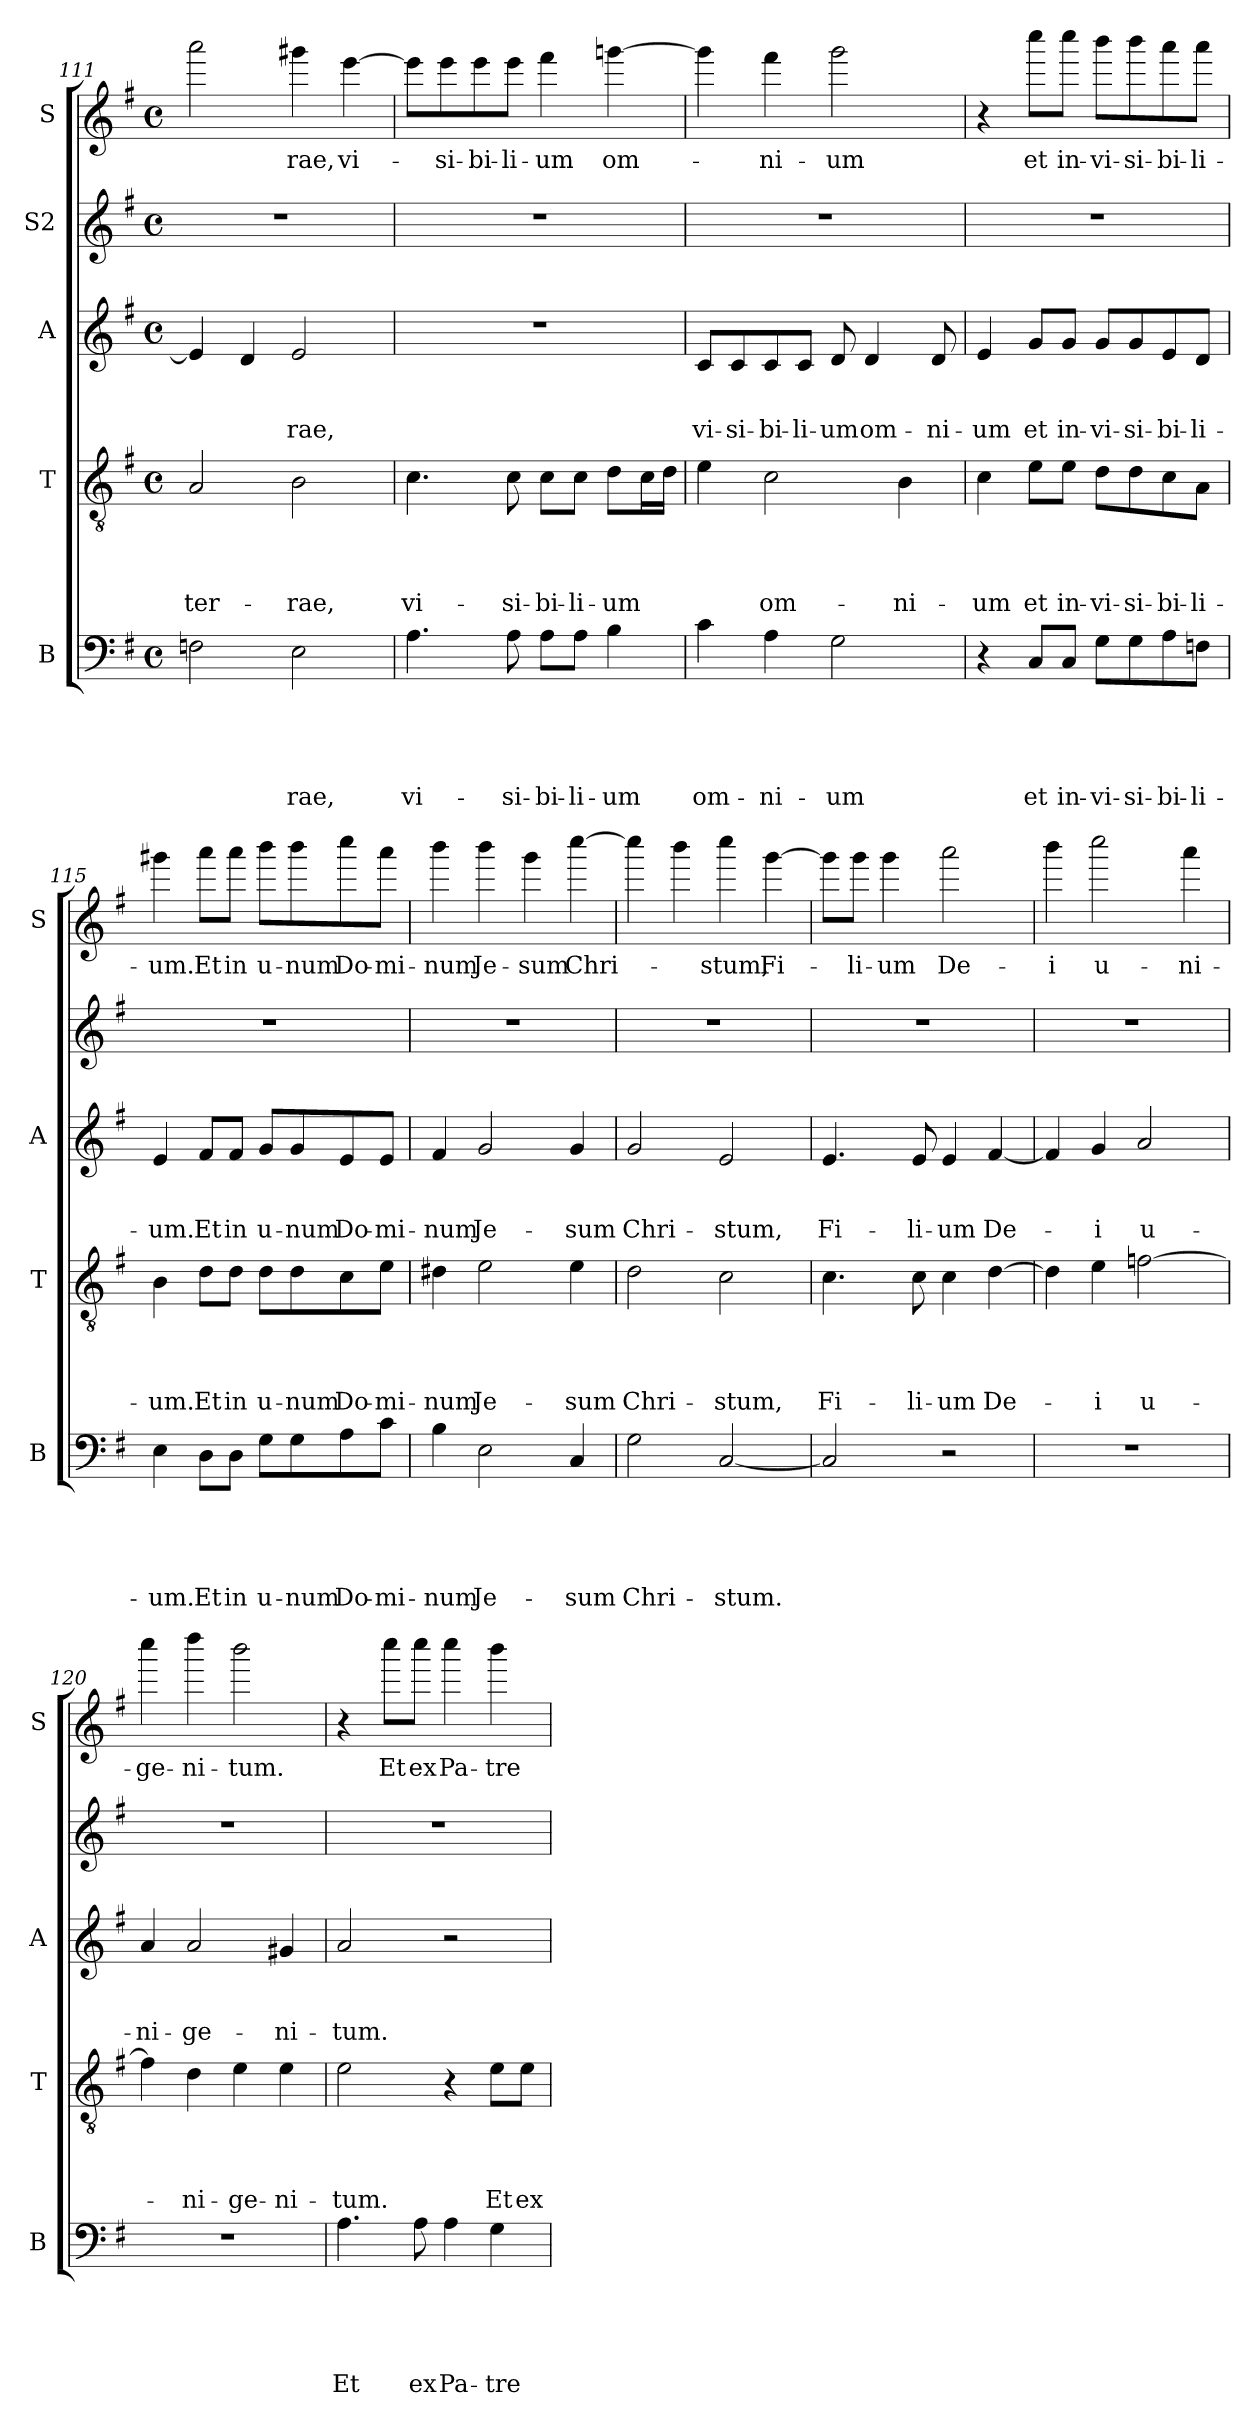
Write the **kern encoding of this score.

**kern	**text	**text	**text	**text	**text	**kern	**text	**text	**text	**text	**kern	**text	**text	**text	**kern	**kern	**text
*part5	*part5	*part5	*part5	*part5	*part5	*part4	*part4	*part4	*part4	*part4	*part3	*part3	*part3	*part3	*part2	*part1	*part1
*staff5	*staff5	*staff5	*staff5	*staff5	*staff5	*staff4	*staff4	*staff4	*staff4	*staff4	*staff3	*staff3	*staff3	*staff3	*staff2	*staff1	*staff1
*I"B	*	*	*	*	*	*I"T	*	*	*	*	*I"A	*	*	*	*I"S2	*I"S	*
*I'B	*	*	*	*	*	*I'T	*	*	*	*	*I'A	*	*	*	*	*I'S	*
*clefF4	*	*	*	*	*	*clefGv2	*	*	*	*	*clefG2	*	*	*	*clefG2	*clefG2	*
*k[f#]	*	*	*	*	*	*k[f#]	*	*	*	*	*k[f#]	*	*	*	*k[f#]	*k[f#]	*
*G:	*	*	*	*	*	*G:	*	*	*	*	*G:	*	*	*	*G:	*G:	*
*M4/4	*	*	*	*	*	*M4/4	*	*	*	*	*M4/4	*	*	*	*M4/4	*M4/4	*
*met(c)	*	*	*	*	*	*met(c)	*	*	*	*	*met(c)	*	*	*	*met(c)	*met(c)	*
=111	=111	=111	=111	=111	=111	=111	=111	=111	=111	=111	=111	=111	=111	=111	=111	=111	=111
!	!	!	!	!	!	!	!	!	!	!LO:LY:b	!	!	!	!	!	!	!
2Fn\	.	.	.	.	.	2A/	.	.	.	ter-	4e/]	.	.	.	1r	2aaa\	.
.	.	.	.	.	.	.	.	.	.	.	4d/	.	.	.	.	.	.
!	!	!	!	!	!LO:LY:b	!	!	!	!	!LO:LY:b	!	!	!	!LO:LY:b	!	!	!LO:LY:b
2E\	.	.	.	.	-rae,	2B\	.	.	.	-rae,	2e/	.	.	-rae,	.	4ggg#X\	-rae,
!	!	!	!	!	!	!	!	!	!	!	!	!	!	!	!	!	!LO:LY:b
.	.	.	.	.	.	.	.	.	.	.	.	.	.	.	.	[>4eee\	vi-
!!LO:PB:g=z
=112	=112	=112	=112	=112	=112	=112	=112	=112	=112	=112	=112	=112	=112	=112	=112	=112	=112
!	!	!	!	!	!LO:LY:b	!	!	!	!	!LO:LY:b	!	!	!	!	!	!	!
4.A\	.	.	.	.	vi-	4.c\	.	.	.	vi-	1r	.	.	.	1r	8eee\L]	.
!	!	!	!	!	!	!	!	!	!	!	!	!	!	!	!	!	!LO:LY:b
.	.	.	.	.	.	.	.	.	.	.	.	.	.	.	.	8eee\	-si-
!	!	!	!	!	!	!	!	!	!	!	!	!	!	!	!	!	!LO:LY:b
.	.	.	.	.	.	.	.	.	.	.	.	.	.	.	.	8eee\	-bi-
!	!	!	!	!	!LO:LY:b	!	!	!	!	!LO:LY:b	!	!	!	!	!	!	!LO:LY:b
8A\	.	.	.	.	-si-	8c\	.	.	.	-si-	.	.	.	.	.	8eee\J	-li-
!	!	!	!	!	!LO:LY:b	!	!	!	!	!LO:LY:b	!	!	!	!	!	!	!LO:LY:b:rj
8A\L	.	.	.	.	-bi-	8c\L	.	.	.	-bi-	.	.	.	.	.	4fff#\	-um
!	!	!	!	!	!LO:LY:b	!	!	!	!	!LO:LY:b	!	!	!	!	!	!	!
8A\J	.	.	.	.	-li-	8c\J	.	.	.	-li-	.	.	.	.	.	.	.
!	!	!	!	!	!LO:LY:b:rj	!	!	!	!	!LO:LY:b	!	!	!	!	!	!	!LO:LY:b
4B\	.	.	.	.	-um	8d\L	.	.	.	-um	.	.	.	.	.	[<4gggn\	om-
.	.	.	.	.	.	16c\L	.	.	.	.	.	.	.	.	.	.	.
.	.	.	.	.	.	16d\JJ	.	.	.	.	.	.	.	.	.	.	.
=113	=113	=113	=113	=113	=113	=113	=113	=113	=113	=113	=113	=113	=113	=113	=113	=113	=113
!	!	!	!	!	!LO:LY:b	!	!	!	!	!	!	!	!	!LO:LY:b	!	!	!
4c\	.	.	.	.	om-	4e\	.	.	.	.	8c/L	.	.	vi-	1r	4ggg\]	.
!	!	!	!	!	!	!	!	!	!	!	!	!	!	!LO:LY:b	!	!	!
.	.	.	.	.	.	.	.	.	.	.	8c/	.	.	-si-	.	.	.
!	!	!	!	!	!LO:LY:b	!	!	!	!	!LO:LY:b	!	!	!	!LO:LY:b	!	!	!LO:LY:b
4A\	.	.	.	.	-ni-	2c\	.	.	.	om-	8c/	.	.	-bi-	.	4fff#\	-ni-
!	!	!	!	!	!	!	!	!	!	!	!	!	!	!LO:LY:b	!	!	!
.	.	.	.	.	.	.	.	.	.	.	8c/J	.	.	-li-	.	.	.
!	!	!	!	!	!LO:LY:b	!	!	!	!	!	!	!	!	!LO:LY:b:rj	!	!	!LO:LY:b
2G\	.	.	.	.	-um	.	.	.	.	.	8d/	.	.	-um	.	2ggg\	-um
!	!	!	!	!	!	!	!	!	!	!	!	!	!	!LO:LY:b	!	!	!
.	.	.	.	.	.	.	.	.	.	.	4d/	.	.	om-	.	.	.
!	!	!	!	!	!	!	!	!	!	!LO:LY:b	!	!	!	!	!	!	!
.	.	.	.	.	.	4B\	.	.	.	-ni-	.	.	.	.	.	.	.
!	!	!	!	!	!	!	!	!	!	!	!	!	!	!LO:LY:b	!	!	!
.	.	.	.	.	.	.	.	.	.	.	8d/	.	.	-ni-	.	.	.
=114	=114	=114	=114	=114	=114	=114	=114	=114	=114	=114	=114	=114	=114	=114	=114	=114	=114
!	!	!	!	!	!	!	!	!	!	!LO:LY:b	!	!	!	!LO:LY:b	!	!	!
4r	.	.	.	.	.	4c\	.	.	.	-um	4e/	.	.	-um	1r	4r	.
!	!	!	!	!	!LO:LY:b	!	!	!	!	!LO:LY:b	!	!	!	!LO:LY:b	!	!	!LO:LY:b
8C/L	.	.	.	.	et	8e\L	.	.	.	et	8g/L	.	.	et	.	8cccc\L	et
!	!	!	!	!	!LO:LY:b	!	!	!	!	!LO:LY:b	!	!	!	!LO:LY:b	!	!	!LO:LY:b
8C/J	.	.	.	.	in-	8e\J	.	.	.	in-	8g/J	.	.	in-	.	8cccc\J	in-
!	!	!	!	!	!LO:LY:b	!	!	!	!	!LO:LY:b	!	!	!	!LO:LY:b	!	!	!LO:LY:b
8G\L	.	.	.	.	-vi-	8d\L	.	.	.	-vi-	8g/L	.	.	-vi-	.	8bbb\L	-vi-
!	!	!	!	!	!LO:LY:b	!	!	!	!	!LO:LY:b	!	!	!	!LO:LY:b	!	!	!LO:LY:b
8G\	.	.	.	.	-si-	8d\	.	.	.	-si-	8g/	.	.	-si-	.	8bbb\	-si-
!	!	!	!	!	!LO:LY:b	!	!	!	!	!LO:LY:b	!	!	!	!LO:LY:b	!	!	!LO:LY:b
8A\	.	.	.	.	-bi-	8c\	.	.	.	-bi-	8e/	.	.	-bi-	.	8aaa\	-bi-
!	!	!	!	!	!LO:LY:b	!	!	!	!	!LO:LY:b	!	!	!	!LO:LY:b	!	!	!LO:LY:b
8Fn\J	.	.	.	.	-li-	8A\J	.	.	.	-li-	8d/J	.	.	-li-	.	8aaa\J	-li-
=115	=115	=115	=115	=115	=115	=115	=115	=115	=115	=115	=115	=115	=115	=115	=115	=115	=115
!	!	!	!	!	!LO:LY:b	!	!	!	!	!LO:LY:b	!	!	!	!LO:LY:b	!	!	!LO:LY:b
4E\	.	.	.	.	-um.	4B\	.	.	.	-um.	4e/	.	.	-um.	1r	4ggg#X\	-um.
!	!	!	!	!	!LO:LY:b	!	!	!	!	!LO:LY:b	!	!	!	!LO:LY:b	!	!	!LO:LY:b
8D\L	.	.	.	.	Et	8d\L	.	.	.	Et	8f#/L	.	.	Et	.	8aaa\L	Et
!	!	!	!	!	!LO:LY:b	!	!	!	!	!LO:LY:b	!	!	!	!LO:LY:b	!	!	!LO:LY:b
8D\J	.	.	.	.	in	8d\J	.	.	.	in	8f#/J	.	.	in	.	8aaa\J	in
!	!	!	!	!	!LO:LY:b	!	!	!	!	!LO:LY:b	!	!	!	!LO:LY:b	!	!	!LO:LY:b
8G\L	.	.	.	.	u-	8d\L	.	.	.	u-	8g/L	.	.	u-	.	8bbb\L	u-
!	!	!	!	!	!LO:LY:b	!	!	!	!	!LO:LY:b	!	!	!	!LO:LY:b	!	!	!LO:LY:b
8G\	.	.	.	.	-num	8d\	.	.	.	-num	8g/	.	.	-num	.	8bbb\	-num
!	!	!	!	!	!LO:LY:b	!	!	!	!	!LO:LY:b	!	!	!	!LO:LY:b	!	!	!LO:LY:b
8A\	.	.	.	.	Do-	8c\	.	.	.	Do-	8e/	.	.	Do-	.	8cccc\	Do-
!	!	!	!	!	!LO:LY:b	!	!	!	!	!LO:LY:b	!	!	!	!LO:LY:b	!	!	!LO:LY:b
8c\J	.	.	.	.	-mi-	8e\J	.	.	.	-mi-	8e/J	.	.	-mi-	.	8aaa\J	-mi-
!!LO:LB:g=z
=116	=116	=116	=116	=116	=116	=116	=116	=116	=116	=116	=116	=116	=116	=116	=116	=116	=116
!	!	!	!	!	!LO:LY:b	!	!	!	!	!LO:LY:b	!	!	!	!LO:LY:b	!	!	!LO:LY:b
4B\	.	.	.	.	-num	4d#X\	.	.	.	-num	4f#/	.	.	-num	1r	4bbb\	-num
!	!	!	!	!	!LO:LY:b	!	!	!	!	!LO:LY:b	!	!	!	!LO:LY:b	!	!	!LO:LY:b
2E\	.	.	.	.	Je-	2e\	.	.	.	Je-	2g/	.	.	Je-	.	4bbb\	Je-
!	!	!	!	!	!	!	!	!	!	!	!	!	!	!	!	!	!LO:LY:b
.	.	.	.	.	.	.	.	.	.	.	.	.	.	.	.	4ggg\	-sum
!	!	!	!	!	!LO:LY:b	!	!	!	!	!LO:LY:b	!	!	!	!LO:LY:b	!	!	!LO:LY:b
4C/	.	.	.	.	-sum	4e\	.	.	.	-sum	4g/	.	.	-sum	.	[>4cccc\	Chri-
=117	=117	=117	=117	=117	=117	=117	=117	=117	=117	=117	=117	=117	=117	=117	=117	=117	=117
!	!	!	!	!	!LO:LY:b	!	!	!	!	!LO:LY:b	!	!	!	!LO:LY:b	!	!	!
2G\	.	.	.	.	Chri-	2d\	.	.	.	Chri-	2g/	.	.	Chri-	1r	4cccc\]	.
.	.	.	.	.	.	.	.	.	.	.	.	.	.	.	.	4bbb\	.
!	!	!	!	!	!LO:LY:b	!	!	!	!	!LO:LY:b	!	!	!	!LO:LY:b	!	!	!LO:LY:b
[<2C/	.	.	.	.	-stum.	2c\	.	.	.	-stum,	2e/	.	.	-stum,	.	4cccc\	-stum,
!	!	!	!	!	!	!	!	!	!	!	!	!	!	!	!	!	!LO:LY:b
.	.	.	.	.	.	.	.	.	.	.	.	.	.	.	.	[<4ggg\	Fi-
=118	=118	=118	=118	=118	=118	=118	=118	=118	=118	=118	=118	=118	=118	=118	=118	=118	=118
!	!	!	!	!	!	!	!	!	!	!LO:LY:b	!	!	!	!LO:LY:b	!	!	!
2C/]	.	.	.	.	.	4.c\	.	.	.	Fi-	4.e/	.	.	Fi-	1r	8ggg\L]	.
!	!	!	!	!	!	!	!	!	!	!	!	!	!	!	!	!	!LO:LY:b
.	.	.	.	.	.	.	.	.	.	.	.	.	.	.	.	8ggg\J	-li-
!	!	!	!	!	!	!	!	!	!	!	!	!	!	!	!	!	!LO:LY:b
.	.	.	.	.	.	.	.	.	.	.	.	.	.	.	.	4ggg\	-um
!	!	!	!	!	!	!	!	!	!	!LO:LY:b	!	!	!	!LO:LY:b	!	!	!
.	.	.	.	.	.	8c\	.	.	.	-li-	8e/	.	.	-li-	.	.	.
!	!	!	!	!	!	!	!	!	!	!LO:LY:b	!	!	!	!LO:LY:b	!	!	!LO:LY:b
2r	.	.	.	.	.	4c\	.	.	.	-um	4e/	.	.	-um	.	2aaa\	De-
!	!	!	!	!	!	!	!	!	!	!LO:LY:b	!	!	!	!LO:LY:b	!	!	!
.	.	.	.	.	.	[>4d\	.	.	.	De-	[<4f#/	.	.	De-	.	.	.
=119	=119	=119	=119	=119	=119	=119	=119	=119	=119	=119	=119	=119	=119	=119	=119	=119	=119
!	!	!	!	!	!	!	!	!	!	!	!	!	!	!	!	!	!LO:LY:b
1r	.	.	.	.	.	4d\]	.	.	.	.	4f#/]	.	.	.	1r	4bbb\	-i
!	!	!	!	!	!	!	!	!	!	!LO:LY:b	!	!	!	!LO:LY:b	!	!	!LO:LY:b
.	.	.	.	.	.	4e\	.	.	.	-i	4g/	.	.	-i	.	2cccc\	u-
!	!	!	!	!	!	!	!	!	!	!LO:LY:b	!	!	!	!LO:LY:b	!	!	!
.	.	.	.	.	.	[>2fn\	.	.	.	u-	2a/	.	.	u-	.	.	.
!	!	!	!	!	!	!	!	!	!	!	!	!	!	!	!	!	!LO:LY:b
.	.	.	.	.	.	.	.	.	.	.	.	.	.	.	.	4aaa\	-ni-
=120	=120	=120	=120	=120	=120	=120	=120	=120	=120	=120	=120	=120	=120	=120	=120	=120	=120
!	!	!	!	!	!	!	!	!	!	!	!	!	!	!LO:LY:b	!	!	!LO:LY:b
1r	.	.	.	.	.	4f\]	.	.	.	.	4a/	.	.	-ni-	1r	4cccc\	-ge-
!	!	!	!	!	!	!	!	!	!	!LO:LY:b	!	!	!	!LO:LY:b	!	!	!LO:LY:b
.	.	.	.	.	.	4d\	.	.	.	-ni-	2a/	.	.	-ge-	.	4dddd\	-ni-
!	!	!	!	!	!	!	!	!	!	!LO:LY:b	!	!	!	!	!	!	!LO:LY:b
.	.	.	.	.	.	4e\	.	.	.	-ge-	.	.	.	.	.	2bbb\	-tum.
!	!	!	!	!	!	!	!	!	!	!LO:LY:b	!	!	!	!LO:LY:b	!	!	!
.	.	.	.	.	.	4e\	.	.	.	-ni-	4g#X/	.	.	-ni-	.	.	.
!!LO:LB:g=z
=121	=121	=121	=121	=121	=121	=121	=121	=121	=121	=121	=121	=121	=121	=121	=121	=121	=121
!	!	!	!	!	!LO:LY:b	!	!	!	!	!LO:LY:b	!	!	!	!LO:LY:b	!	!	!
4.A\	.	.	.	.	Et	2e\	.	.	.	-tum.	2a/	.	.	-tum.	1r	4r	.
!	!	!	!	!	!	!	!	!	!	!	!	!	!	!	!	!	!LO:LY:b
.	.	.	.	.	.	.	.	.	.	.	.	.	.	.	.	8cccc\L	Et
!	!	!	!	!	!LO:LY:b	!	!	!	!	!	!	!	!	!	!	!	!LO:LY:b
8A\	.	.	.	.	ex	.	.	.	.	.	.	.	.	.	.	8cccc\J	ex
!	!	!	!	!	!LO:LY:b	!	!	!	!	!	!	!	!	!	!	!	!LO:LY:b
4A\	.	.	.	.	Pa-	4r	.	.	.	.	2r	.	.	.	.	4cccc\	Pa-
!	!	!	!	!	!LO:LY:b	!	!	!	!	!LO:LY:b	!	!	!	!	!	!	!LO:LY:b
4G\	.	.	.	.	-tre	8e\L	.	.	.	Et	.	.	.	.	.	4bbb\	-tre
!	!	!	!	!	!	!	!	!	!	!LO:LY:b	!	!	!	!	!	!	!
.	.	.	.	.	.	8e\J	.	.	.	ex	.	.	.	.	.	.	.
=	=	=	=	=	=	=	=	=	=	=	=	=	=	=	=	=	=
*-	*-	*-	*-	*-	*-	*-	*-	*-	*-	*-	*-	*-	*-	*-	*-	*-	*-
